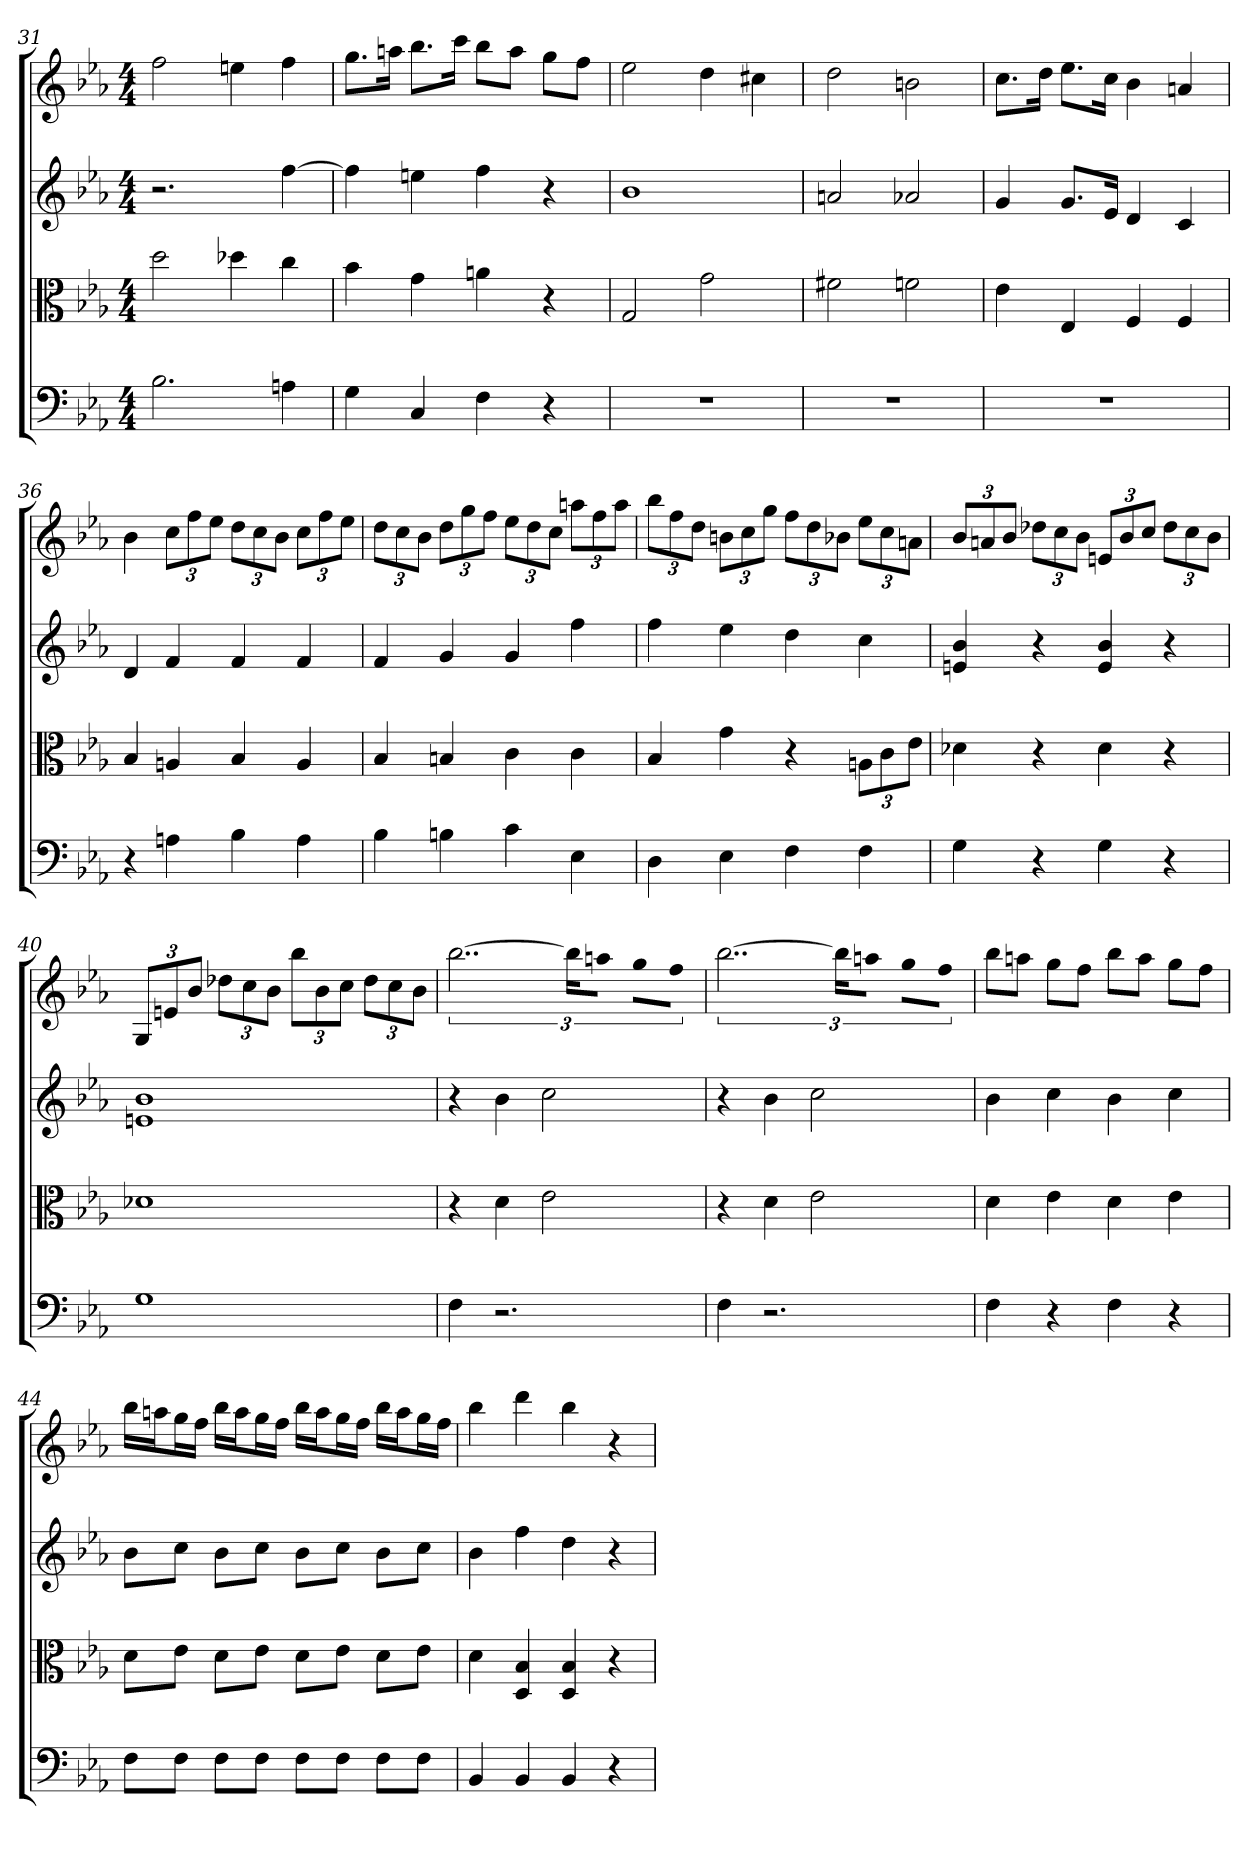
**kern	**kern	**kern	**kern
*part4	*part3	*part2	*part1
*staff4	*staff3	*staff2	*staff1
*clefF4	*clefC3	*	*
*k[b-e-a-]	*k[b-e-a-]	*k[b-e-a-]	*k[b-e-a-]
*E-:	*E-:	*E-:	*E-:
*M4/4	*M4/4	*M4/4	*M4/4
=31	=31	=31	=31
2.B-	2dd	2.r	2ff
.	4dd-X	.	4een
4An	4cc	[4ff	4ff
=32	=32	=32	=32
4G	4b-	4ff]	8.ggL
.	.	.	16aanJk
4C	4g	4een	8.bb-L
.	.	.	16cccJk
4F	4an	4ff	8bb-L
.	.	.	8aaJ
4r	4r	4r	8ggL
.	.	.	8ffJ
=33	=33	=33	=33
1r	2G	1b-	2ee-
.	2g	.	4dd
.	.	.	4cc#X
=34	=34	=34	=34
1r	2f#X	2an	2dd
.	2fn	2a-X	2bn
=35	=35	=35	=35
1r	4e-	4g	8.ccL
.	.	.	16ddJk
.	4E-	8.gL	8.ee-L
.	.	16e-Jk	16ccJk
.	4F	4d	4b-
.	4F	4c	4an
=36	=36	=36	=36
4r	4B-	4d	4b-
4An	4An	4f	12ccL
.	.	.	12ff
.	.	.	12ee-J
4B-	4B-	4f	12ddL
.	.	.	12cc
.	.	.	12b-J
4A	4A	4f	12ccL
.	.	.	12ff
.	.	.	12ee-J
=37	=37	=37	=37
4B-	4B-	4f	12ddL
.	.	.	12cc
.	.	.	12b-J
4Bn	4Bn	4g	12ddL
.	.	.	12gg
.	.	.	12ffJ
4c	4c	4g	12ee-L
.	.	.	12dd
.	.	.	12ccJ
4E-	4c	4ff	12aanL
.	.	.	12ff
.	.	.	12aaJ
=38	=38	=38	=38
4D	4B-	4ff	12bb-L
.	.	.	12ff
.	.	.	12ddJ
4E-	4g	4ee-	12bnL
.	.	.	12cc
.	.	.	12ggJ
4F	4r	4dd	12ffL
.	.	.	12dd
.	.	.	12b-XJ
4F	12An\L	4cc	12ee-L
.	12c\	.	12cc
.	12e-\J	.	12anJ
=39	=39	=39	=39
4G	4d-X	4en 4b-	12b-L
.	.	.	12an
.	.	.	12b-J
4r	4r	4r	12dd-XL
.	.	.	12cc
.	.	.	12b-J
4G	4d-	4e 4b-	12enL
.	.	.	12b-
.	.	.	12ccJ
4r	4r	4r	12dd-L
.	.	.	12cc
.	.	.	12b-J
=40	=40	=40	=40
1G	1d-X	1en 1b-	12GL
.	.	.	12en
.	.	.	12b-J
.	.	.	12dd-XL
.	.	.	12cc
.	.	.	12b-J
.	.	.	12bb-L
.	.	.	12b-
.	.	.	12ccJ
.	.	.	12dd-L
.	.	.	12cc
.	.	.	12b-J
=41	=41	=41	=41
4F	4r	4r	[3..bb-
2.r	4d	4b-	.
.	2e-	2cc	.
.	.	.	24bb-KL]
.	.	.	8aanJ
.	.	.	8ggL
.	.	.	8ffJ
=42	=42	=42	=42
4F	4r	4r	[3..bb-
2.r	4d	4b-	.
.	2e-	2cc	.
.	.	.	24bb-KL]
.	.	.	8aanJ
.	.	.	8ggL
.	.	.	8ffJ
=43	=43	=43	=43
4F	4d	4b-	8bb-L
.	.	.	8aanJ
4r	4e-	4cc	8ggL
.	.	.	8ffJ
4F	4d	4b-	8bb-L
.	.	.	8aaJ
4r	4e-	4cc	8ggL
.	.	.	8ffJ
=44	=44	=44	=44
8F\L	8d\L	8b-L	16bb-LL
.	.	.	16aanJ
8F\J	8e-\J	8ccJ	16ggL
.	.	.	16ffJJ
8F\L	8d\L	8b-L	16bb-LL
.	.	.	16aaJ
8F\J	8e-\J	8ccJ	16ggL
.	.	.	16ffJJ
8F\L	8d\L	8b-L	16bb-LL
.	.	.	16aaJ
8F\J	8e-\J	8ccJ	16ggL
.	.	.	16ffJJ
8F\L	8d\L	8b-L	16bb-LL
.	.	.	16aaJ
8F\J	8e-\J	8ccJ	16ggL
.	.	.	16ffJJ
=45	=45	=45	=45
4BB-	4d	4b-	4bb-
4BB-	4D 4B-	4ff	4ddd
4BB-	4D 4B-	4dd	4bb-
4r	4r	4r	4r
=	=	=	=
*-	*-	*-	*-
